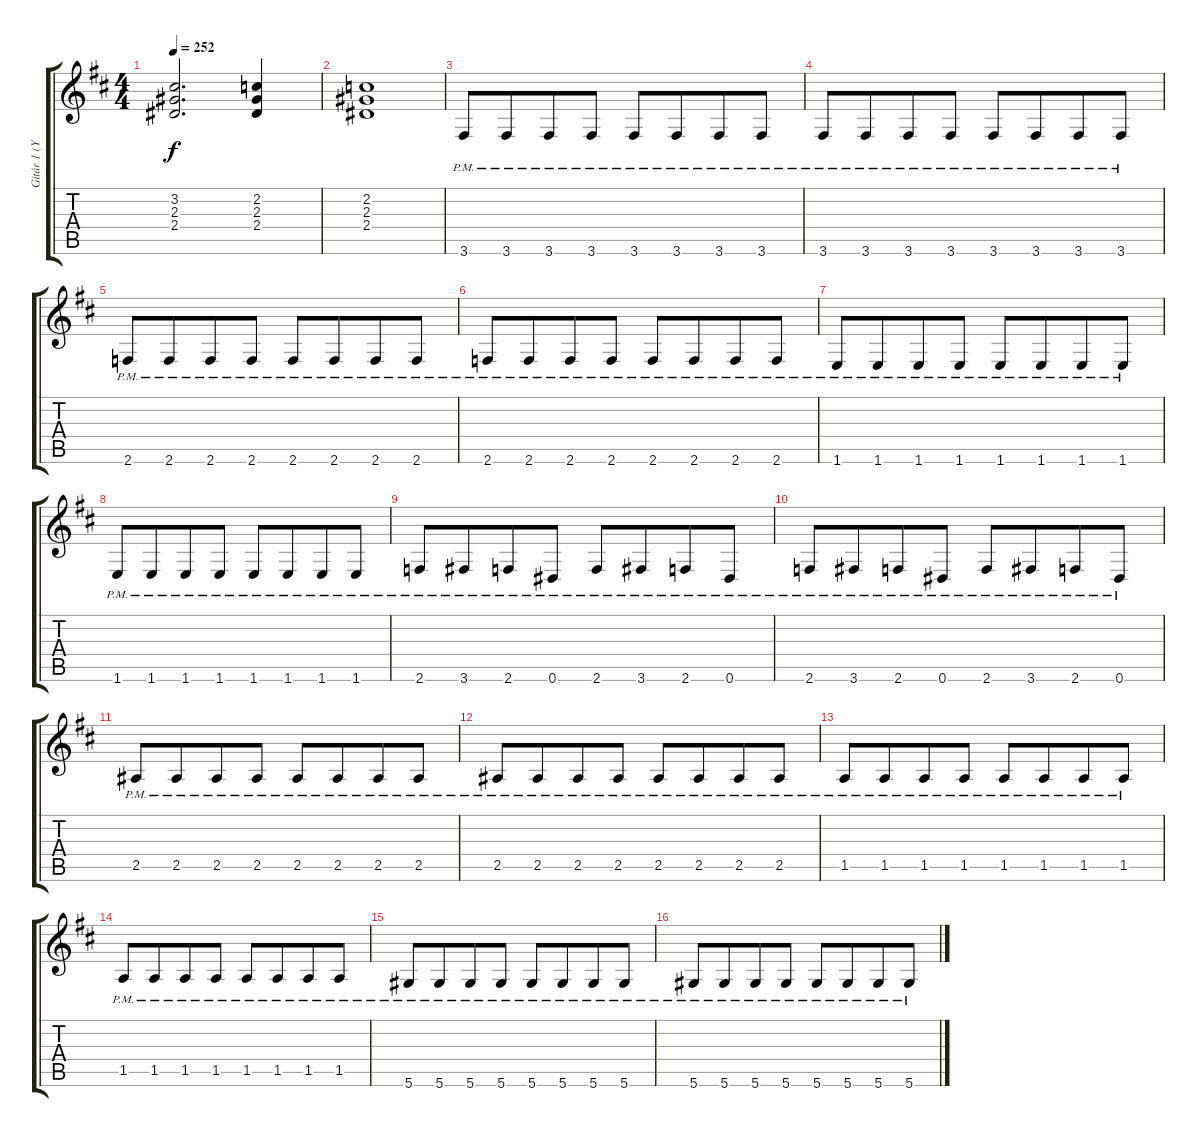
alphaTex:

\track ("Gitár 1 (Yngwie Malmsteen)" "Gitár 1 (Y") {instrument distortionguitar}
\staff {score tabs}
\tuning (Eb4 Bb3 Gb3 Db3 Ab2 Eb2) {hide}
\ts (4 4)
\tempo 252
\clef g2
\ks d
(3.2 2.3 2.4).2{d dy f} (2.2 2.3 2.4).4 |
(2.2 2.3 2.4).1 |
3.6{pm}.8 3.6{pm}.8{beam merge} 3.6{pm}.8 3.6{pm}.8 3.6{pm}.8 3.6{pm}.8{beam merge} 3.6{pm}.8 3.6{pm}.8 |
3.6{pm}.8 3.6{pm}.8{beam merge} 3.6{pm}.8 3.6{pm}.8 3.6{pm}.8 3.6{pm}.8{beam merge} 3.6{pm}.8 3.6{pm}.8 |
2.6{pm}.8 2.6{pm}.8{beam merge} 2.6{pm}.8 2.6{pm}.8 2.6{pm}.8 2.6{pm}.8{beam merge} 2.6{pm}.8 2.6{pm}.8 |
2.6{pm}.8 2.6{pm}.8{beam merge} 2.6{pm}.8 2.6{pm}.8 2.6{pm}.8 2.6{pm}.8{beam merge} 2.6{pm}.8 2.6{pm}.8 |
1.6{pm}.8 1.6{pm}.8{beam merge} 1.6{pm}.8 1.6{pm}.8 1.6{pm}.8 1.6{pm}.8{beam merge} 1.6{pm}.8 1.6{pm}.8 |
1.6{pm}.8 1.6{pm}.8{beam merge} 1.6{pm}.8 1.6{pm}.8 1.6{pm}.8 1.6{pm}.8{beam merge} 1.6{pm}.8 1.6{pm}.8 |
2.6{pm}.8 3.6{pm}.8{beam merge} 2.6{pm}.8 0.6{pm}.8 2.6{pm}.8 3.6{pm}.8{beam merge} 2.6{pm}.8 0.6{pm}.8 |
2.6{pm}.8 3.6{pm}.8{beam merge} 2.6{pm}.8 0.6{pm}.8 2.6{pm}.8 3.6{pm}.8{beam merge} 2.6{pm}.8 0.6{pm}.8 |
2.5{pm}.8 2.5{pm}.8{beam merge} 2.5{pm}.8 2.5{pm}.8 2.5{pm}.8 2.5{pm}.8{beam merge} 2.5{pm}.8 2.5{pm}.8 |
2.5{pm}.8 2.5{pm}.8{beam merge} 2.5{pm}.8 2.5{pm}.8 2.5{pm}.8 2.5{pm}.8{beam merge} 2.5{pm}.8 2.5{pm}.8 |
1.5{pm}.8 1.5{pm}.8{beam merge} 1.5{pm}.8 1.5{pm}.8 1.5{pm}.8 1.5{pm}.8{beam merge} 1.5{pm}.8 1.5{pm}.8 |
1.5{pm}.8 1.5{pm}.8{beam merge} 1.5{pm}.8 1.5{pm}.8 1.5{pm}.8 1.5{pm}.8{beam merge} 1.5{pm}.8 1.5{pm}.8 |
5.6{pm}.8 5.6{pm}.8{beam merge} 5.6{pm}.8 5.6{pm}.8 5.6{pm}.8 5.6{pm}.8{beam merge} 5.6{pm}.8 5.6{pm}.8 |
5.6{pm}.8 5.6{pm}.8{beam merge} 5.6{pm}.8 5.6{pm}.8 5.6{pm}.8 5.6{pm}.8{beam merge} 5.6{pm}.8 5.6{pm}.8
